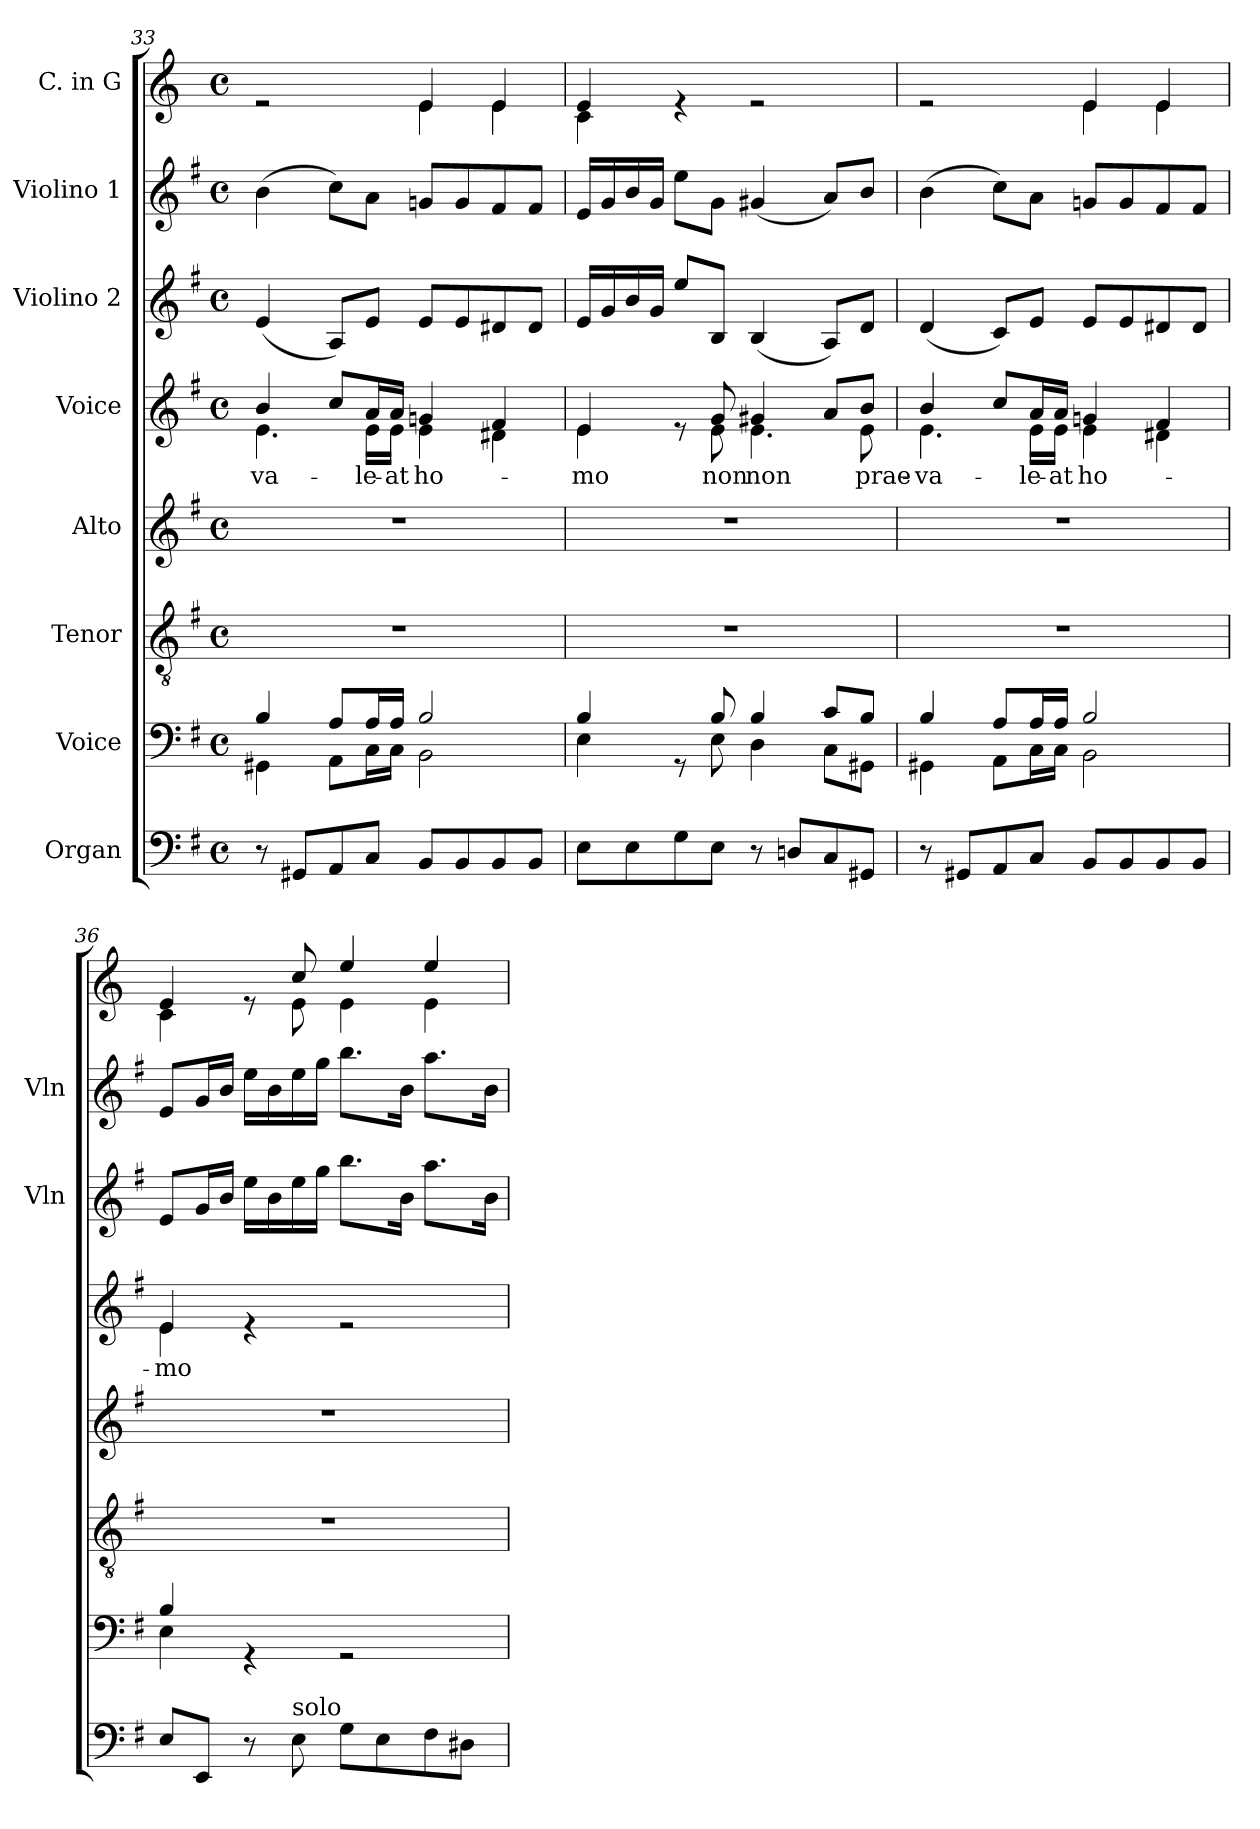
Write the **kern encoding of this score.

**kern	**kern	**kern	**kern	**kern	**text	**kern	**kern	**kern
*part8	*part7	*part6	*part5	*part4	*part4	*part3	*part2	*part1
*staff8	*staff7	*staff6	*staff5	*staff4	*staff4	*staff3	*staff2	*staff1
*I"Organ	*I"Voice	*I"Tenor	*I"Alto	*I"Voice	*	*I"Violino 2	*I"Violino 1	*I"C. in G
*	*	*	*	*	*	*I'Vln	*I'Vln	*
!!LO:LB:g=z
*clefF4	*clefF4	*clefGv2	*clefG2	*clefG2	*	*clefG2	*clefG2	*clefG2
*	*	*	*	*	*	*	*	*ITrd3c5
*k[f#]	*k[f#]	*k[f#]	*k[f#]	*k[f#]	*	*k[f#]	*k[f#]	*k[f#]
*M4/4	*M4/4	*M4/4	*M4/4	*M4/4	*	*M4/4	*M4/4	*M4/4
*met(c)	*met(c)	*met(c)	*met(c)	*met(c)	*	*met(c)	*met(c)	*met(c)
=33	=33	=33	=33	=33	=33	=33	=33	=33
*	*^	*	*	*	*	*	*	*
!	!	!	!	!	!	!LO:LY:b	!	!	!
*	*	*	*	*	*^	*	*	*	*^
8r	4B/	4GG#X\	1r	1r	4b/	4.e\	-va-	(4e/	(4b\	2re	2ryy
8GG#X/L	.	.	.	.	.	.	.	.	.	.	.
8AA/	8A/L	8AA\L	.	.	8cc/L	.	.	8A/L)	8cc\L)	.	.
!	!	!	!	!	!	!	!LO:LY:b	!	!	!	!
8C/J	16A/L	16C\L	.	.	16a/L	16e\LL	-le-	8e/J	8a\J	.	.
!	!	!	!	!	!	!	!LO:LY:b	!	!	!	!
.	16A/JJ	16C\JJ	.	.	16a/JJ	16e\JJ	-at	.	.	.	.
!	!	!	!	!	!	!	!LO:LY:b	!	!	!	!
8BB/L	2B/	2BB\	.	.	4gn/	4e\	ho-	8e/L	8gn/L	4B/	4B\
8BB/	.	.	.	.	.	.	.	8e/	8g/	.	.
8BB/	.	.	.	.	4f#/	4d#X\	.	8d#X/	8f#/	4B/	4B\
8BB/J	.	.	.	.	.	.	.	8d#/J	8f#/J	.	.
=34	=34	=34	=34	=34	=34	=34	=34	=34	=34	=34	=34
!	!	!	!	!	!	!	!LO:LY:b	!	!	!	!
8E\L	4B/	4E\	1r	1r	4e/	4e\	-mo	16e/LL	16e/LL	4B/	4G\
.	.	.	.	.	.	.	.	16g/	16g/	.	.
8E\	.	.	.	.	.	.	.	16b/	16b/	.	.
.	.	.	.	.	.	.	.	16g/JJ	16g/JJ	.	.
8G\	8rGG	8ryy	.	.	8re	8ryy	.	8ee/L	8ee\L	4re	2.ryy
!	!	!	!	!	!	!	!LO:LY:b	!	!	!	!
8E\J	8B/	8E\	.	.	8g/	8e\	non	8B/J	8g\J	.	.
!	!	!	!	!	!	!	!LO:LY:b	!	!	!	!
8r	4B/	4D\	.	.	4g#X/	4.e\	non	(4B/	(4g#X/	2re	.
8Dn/L	.	.	.	.	.	.	.	.	.	.	.
8C/	8c/L	8C\L	.	.	8a/L	.	.	8A/L)	8a/L)	.	.
!	!	!	!	!	!	!	!LO:LY:b	!	!	!	!
8GG#X/J	8B/J	8GG#X\J	.	.	8b/J	8e\	prae-	8d/J	8b/J	.	.
=35	=35	=35	=35	=35	=35	=35	=35	=35	=35	=35	=35
!	!	!	!	!	!	!	!LO:LY:b	!	!	!	!
8r	4B/	4GG#X\	1r	1r	4b/	4.e\	-va-	(4d/	(4b\	2re	2ryy
8GG#X/L	.	.	.	.	.	.	.	.	.	.	.
8AA/	8A/L	8AA\L	.	.	8cc/L	.	.	8c/L)	8cc\L)	.	.
!	!	!	!	!	!	!	!LO:LY:b	!	!	!	!
8C/J	16A/L	16C\L	.	.	16a/L	16e\LL	-le-	8e/J	8a\J	.	.
!	!	!	!	!	!	!	!LO:LY:b	!	!	!	!
.	16A/JJ	16C\JJ	.	.	16a/JJ	16e\JJ	-at	.	.	.	.
!	!	!	!	!	!	!	!LO:LY:b	!	!	!	!
8BB/L	2B/	2BB\	.	.	4gn/	4e\	ho-	8e/L	8gn/L	4B/	4B\
8BB/	.	.	.	.	.	.	.	8e/	8g/	.	.
8BB/	.	.	.	.	4f#/	4d#X\	.	8d#X/	8f#/	4B/	4B\
8BB/J	.	.	.	.	.	.	.	8d#/J	8f#/J	.	.
=36	=36	=36	=36	=36	=36	=36	=36	=36	=36	=36	=36
!	!	!	!	!	!	!	!LO:LY:b	!	!	!	!
8E/L	4B/	4E\	1r	1r	4e/	4e\	-mo	8e/L	8e/L	4B/	4G\
8EE/J	.	.	.	.	.	.	.	16g/L	16g/L	.	.
.	.	.	.	.	.	.	.	16b/JJ	16b/JJ	.	.
8r	4rGG	2.ryy	.	.	4re	2.ryy	.	16ee\LL	16ee\LL	8re	8ryy
.	.	.	.	.	.	.	.	16b\	16b\	.	.
!LO:TX:a:t=solo	!	!	!	!	!	!	!	!	!	!	!
8E\	.	.	.	.	.	.	.	16ee\	16ee\	8g/	8B\
.	.	.	.	.	.	.	.	16gg\JJ	16gg\JJ	.	.
8G\L	2rGG	.	.	.	2re	.	.	8.bb\L	8.bb\L	4b/	4B\
8E\	.	.	.	.	.	.	.	.	.	.	.
.	.	.	.	.	.	.	.	16b\Jk	16b\Jk	.	.
8F#\	.	.	.	.	.	.	.	8.aa\L	8.aa\L	4b/	4B\
8D#X\J	.	.	.	.	.	.	.	.	.	.	.
.	.	.	.	.	.	.	.	16b\Jk	16b\Jk	.	.
*	*v	*v	*	*	*v	*v	*	*	*	*v	*v
=	=	=	=	=	=	=	=	=
*-	*-	*-	*-	*-	*-	*-	*-	*-
